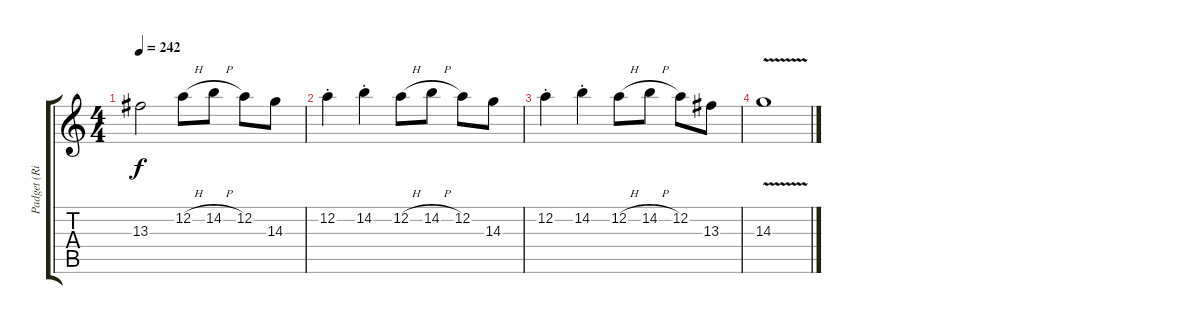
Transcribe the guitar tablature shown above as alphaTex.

\track ("Padget (Riff)" "Padget (Ri") {instrument distortionguitar}
\staff {score tabs}
\tuning (D4 A3 F3 C3 G2 C2) {hide}
\ts (4 4)
\tempo 242
\clef g2
\ks c
13.3{t}.2{dy f} 12.2{h}.8 14.2{h}.8 12.2.8 14.3.8 |
12.2{st}.4 14.2{st}.4 12.2{h}.8 14.2{h}.8 12.2.8 14.3.8 |
12.2{st}.4 14.2{st}.4 12.2{h}.8 14.2{h}.8 12.2.8 13.3.8 |
14.3{v}.1
